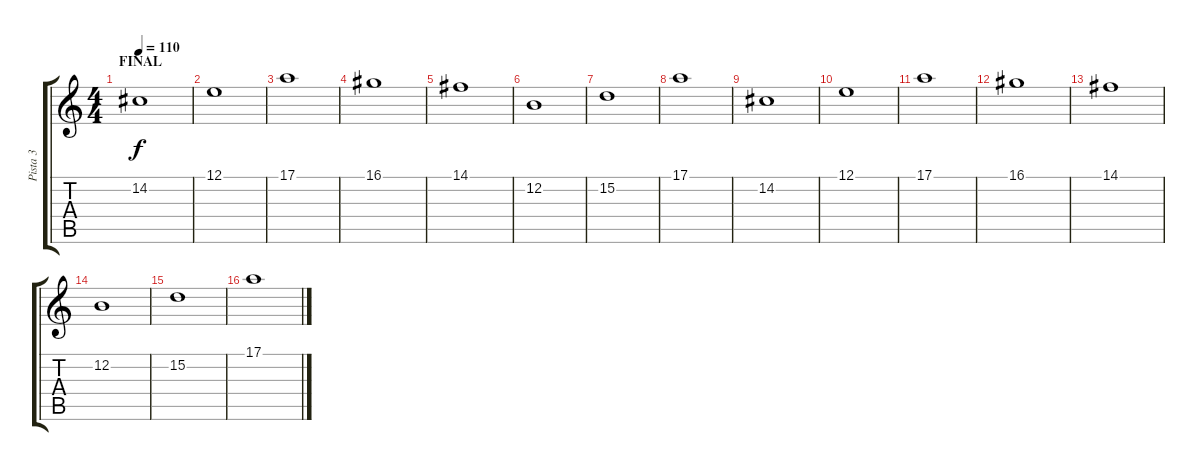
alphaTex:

\track ("Pista 3" "Pista 3") {instrument viola}
\staff {score tabs}
\tuning (E4 B3 G3 D3 A2 E2) {hide}
\ts (4 4)
\section ("" "FINAL")
\tempo 110
\clef g2
\ks c
14.2.1{dy f} |
12.1.1 |
17.1.1 |
16.1.1 |
14.1.1 |
12.2.1 |
15.2.1 |
17.1.1 |
14.2.1 |
12.1.1 |
17.1.1 |
16.1.1 |
14.1.1 |
12.2.1 |
15.2.1 |
17.1.1
